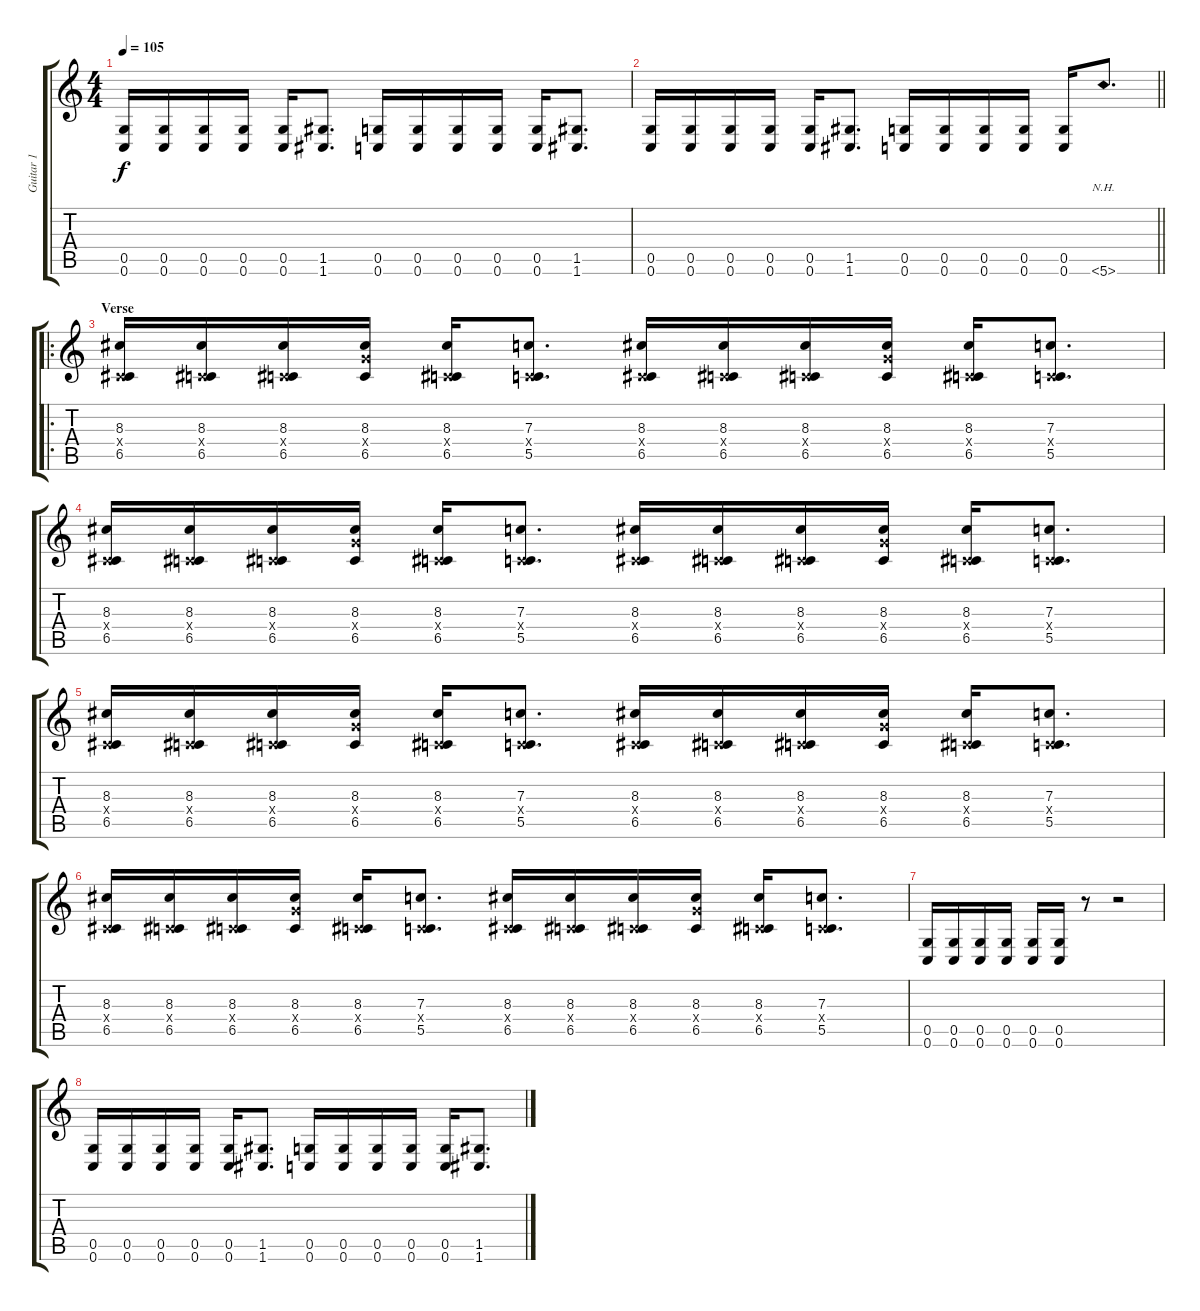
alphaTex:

\track ("Guitar 1" "Guitar 1") {instrument distortionguitar}
\staff {score tabs}
\tuning (D4 A3 F3 C3 G2 C2) {hide}
\ts (4 4)
\tempo 105
\clef g2
\ks c
(0.5 0.6).16{dy f} (0.5 0.6).16 (0.5 0.6).16 (0.5 0.6).16 (0.5 0.6).16 (1.5 1.6).8{d} (0.5 0.6).16 (0.5 0.6).16 (0.5 0.6).16 (0.5 0.6).16 (0.5 0.6).16 (1.5 1.6).8{d} |
\barLineRight lightlight
(0.5 0.6).16 (0.5 0.6).16 (0.5 0.6).16 (0.5 0.6).16 (0.5 0.6).16 (1.5 1.6).8{d} (0.5 0.6).16 (0.5 0.6).16 (0.5 0.6).16 (0.5 0.6).16 (0.5 0.6).16 5.6{nh}.8{d} |
\ro
\section ("" "Verse")
(8.3 0.4{x} 6.5).16 (8.3 0.4{x} 6.5).16 (8.3 0.4{x} 6.5).16 (8.3 7.4{x} 6.5).16 (8.3 0.4{x} 6.5).16 (7.3 0.4{x} 5.5).8{d} (8.3 0.4{x} 6.5).16 (8.3 0.4{x} 6.5).16 (8.3 0.4{x} 6.5).16 (8.3 7.4{x} 6.5).16 (8.3 0.4{x} 6.5).16 (7.3 0.4{x} 5.5).8{d} |
(8.3 0.4{x} 6.5).16 (8.3 0.4{x} 6.5).16 (8.3 0.4{x} 6.5).16 (8.3 7.4{x} 6.5).16 (8.3 0.4{x} 6.5).16 (7.3 0.4{x} 5.5).8{d} (8.3 0.4{x} 6.5).16 (8.3 0.4{x} 6.5).16 (8.3 0.4{x} 6.5).16 (8.3 7.4{x} 6.5).16 (8.3 0.4{x} 6.5).16 (7.3 0.4{x} 5.5).8{d} |
(8.3 0.4{x} 6.5).16 (8.3 0.4{x} 6.5).16 (8.3 0.4{x} 6.5).16 (8.3 7.4{x} 6.5).16 (8.3 0.4{x} 6.5).16 (7.3 0.4{x} 5.5).8{d} (8.3 0.4{x} 6.5).16 (8.3 0.4{x} 6.5).16 (8.3 0.4{x} 6.5).16 (8.3 7.4{x} 6.5).16 (8.3 0.4{x} 6.5).16 (7.3 0.4{x} 5.5).8{d} |
(8.3 0.4{x} 6.5).16 (8.3 0.4{x} 6.5).16 (8.3 0.4{x} 6.5).16 (8.3 7.4{x} 6.5).16 (8.3 0.4{x} 6.5).16 (7.3 0.4{x} 5.5).8{d} (8.3 0.4{x} 6.5).16 (8.3 0.4{x} 6.5).16 (8.3 0.4{x} 6.5).16 (8.3 7.4{x} 6.5).16 (8.3 0.4{x} 6.5).16 (7.3 0.4{x} 5.5).8{d} |
(0.5 0.6).16 (0.5 0.6).16 (0.5 0.6).16 (0.5 0.6).16 (0.5 0.6).16 (0.5 0.6).16 r.8 r.2 |
(0.5 0.6).16 (0.5 0.6).16 (0.5 0.6).16 (0.5 0.6).16 (0.5 0.6).16 (1.5 1.6).8{d} (0.5 0.6).16 (0.5 0.6).16 (0.5 0.6).16 (0.5 0.6).16 (0.5 0.6).16 (1.5 1.6).8{d}
